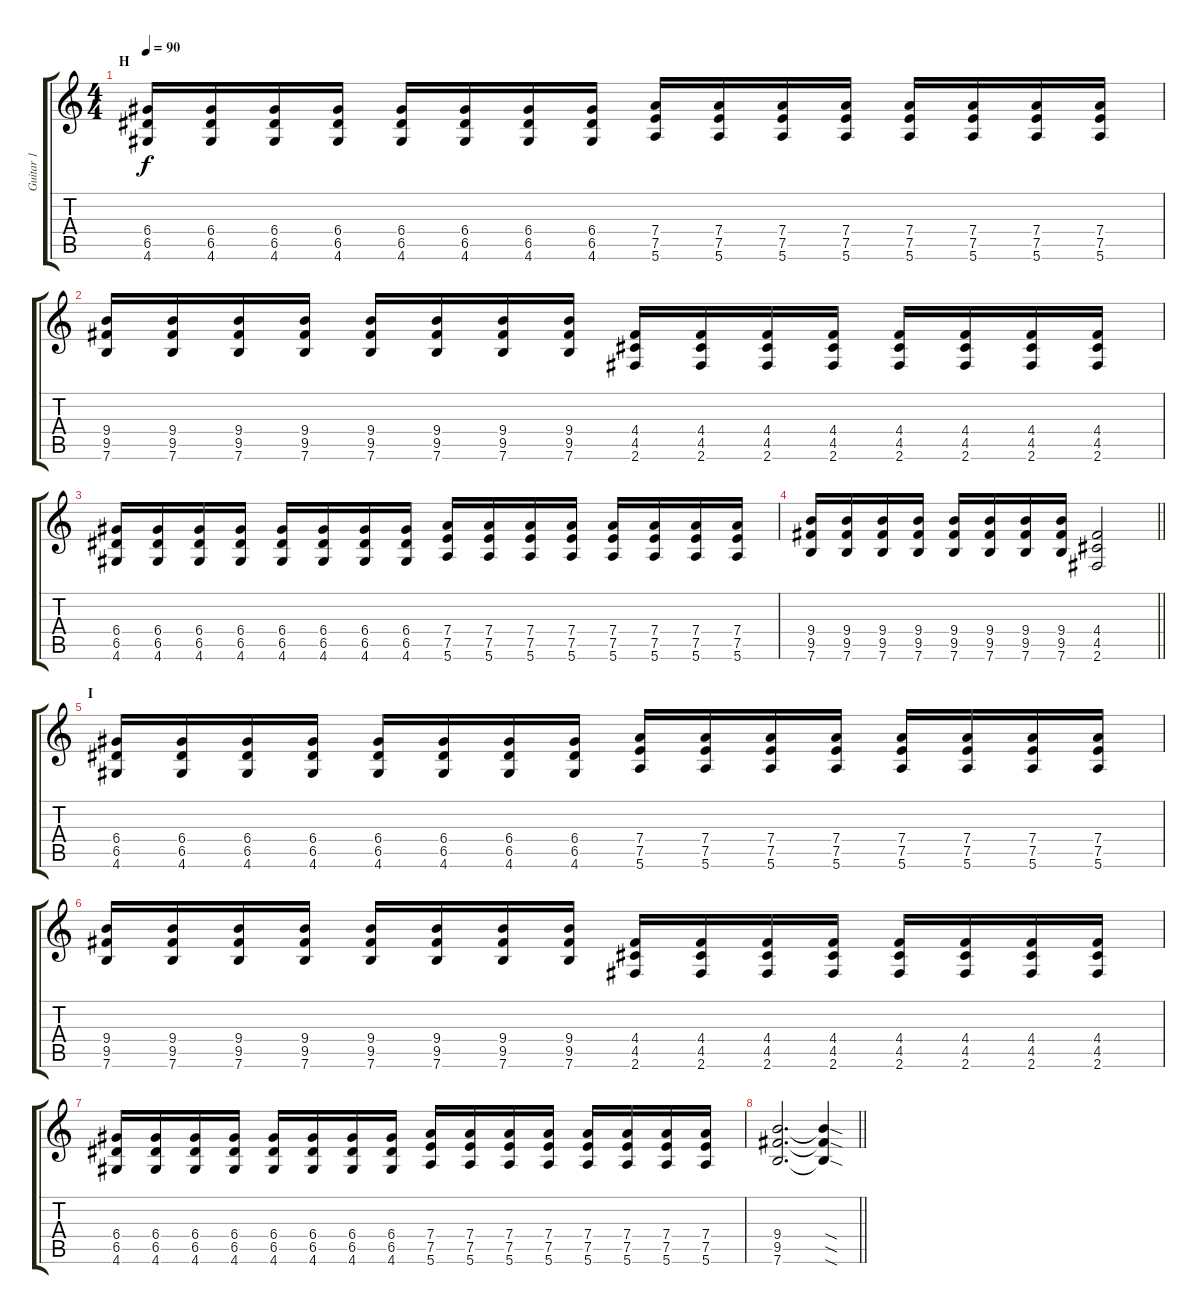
\track ("Guitar 1" "Guitar 1") {instrument overdrivenguitar}
\staff {score tabs}
\tuning (E4 B3 G3 D3 A2 E2) {hide}
\ts (4 4)
\section ("" "H")
\tempo 90
\clef g2
\ks c
(6.4 6.5 4.6).16{dy f} (6.4 6.5 4.6).16 (6.4 6.5 4.6).16 (6.4 6.5 4.6).16 (6.4 6.5 4.6).16 (6.4 6.5 4.6).16 (6.4 6.5 4.6).16 (6.4 6.5 4.6).16 (7.4 7.5 5.6).16 (7.4 7.5 5.6).16 (7.4 7.5 5.6).16 (7.4 7.5 5.6).16 (7.4 7.5 5.6).16 (7.4 7.5 5.6).16 (7.4 7.5 5.6).16 (7.4 7.5 5.6).16 |
(9.4 9.5 7.6).16 (9.4 9.5 7.6).16 (9.4 9.5 7.6).16 (9.4 9.5 7.6).16 (9.4 9.5 7.6).16 (9.4 9.5 7.6).16 (9.4 9.5 7.6).16 (9.4 9.5 7.6).16 (4.4 4.5 2.6).16 (4.4 4.5 2.6).16 (4.4 4.5 2.6).16 (4.4 4.5 2.6).16 (4.4 4.5 2.6).16 (4.4 4.5 2.6).16 (4.4 4.5 2.6).16 (4.4 4.5 2.6).16 |
(6.4 6.5 4.6).16 (6.4 6.5 4.6).16 (6.4 6.5 4.6).16 (6.4 6.5 4.6).16 (6.4 6.5 4.6).16 (6.4 6.5 4.6).16 (6.4 6.5 4.6).16 (6.4 6.5 4.6).16 (7.4 7.5 5.6).16 (7.4 7.5 5.6).16 (7.4 7.5 5.6).16 (7.4 7.5 5.6).16 (7.4 7.5 5.6).16 (7.4 7.5 5.6).16 (7.4 7.5 5.6).16 (7.4 7.5 5.6).16 |
\barLineRight lightlight
(9.4 9.5 7.6).16 (9.4 9.5 7.6).16 (9.4 9.5 7.6).16 (9.4 9.5 7.6).16 (9.4 9.5 7.6).16 (9.4 9.5 7.6).16 (9.4 9.5 7.6).16 (9.4 9.5 7.6).16 (4.4 4.5 2.6).2 |
\section ("" "I")
(6.4 6.5 4.6).16 (6.4 6.5 4.6).16 (6.4 6.5 4.6).16 (6.4 6.5 4.6).16 (6.4 6.5 4.6).16 (6.4 6.5 4.6).16 (6.4 6.5 4.6).16 (6.4 6.5 4.6).16 (7.4 7.5 5.6).16 (7.4 7.5 5.6).16 (7.4 7.5 5.6).16 (7.4 7.5 5.6).16 (7.4 7.5 5.6).16 (7.4 7.5 5.6).16 (7.4 7.5 5.6).16 (7.4 7.5 5.6).16 |
(9.4 9.5 7.6).16 (9.4 9.5 7.6).16 (9.4 9.5 7.6).16 (9.4 9.5 7.6).16 (9.4 9.5 7.6).16 (9.4 9.5 7.6).16 (9.4 9.5 7.6).16 (9.4 9.5 7.6).16 (4.4 4.5 2.6).16 (4.4 4.5 2.6).16 (4.4 4.5 2.6).16 (4.4 4.5 2.6).16 (4.4 4.5 2.6).16 (4.4 4.5 2.6).16 (4.4 4.5 2.6).16 (4.4 4.5 2.6).16 |
(6.4 6.5 4.6).16 (6.4 6.5 4.6).16 (6.4 6.5 4.6).16 (6.4 6.5 4.6).16 (6.4 6.5 4.6).16 (6.4 6.5 4.6).16 (6.4 6.5 4.6).16 (6.4 6.5 4.6).16 (7.4 7.5 5.6).16 (7.4 7.5 5.6).16 (7.4 7.5 5.6).16 (7.4 7.5 5.6).16 (7.4 7.5 5.6).16 (7.4 7.5 5.6).16 (7.4 7.5 5.6).16 (7.4 7.5 5.6).16 |
\barLineRight lightlight
(9.4 9.5 7.6).2{d} (9.4{sod t} 9.5{sod t} 7.6{sod t}).4
